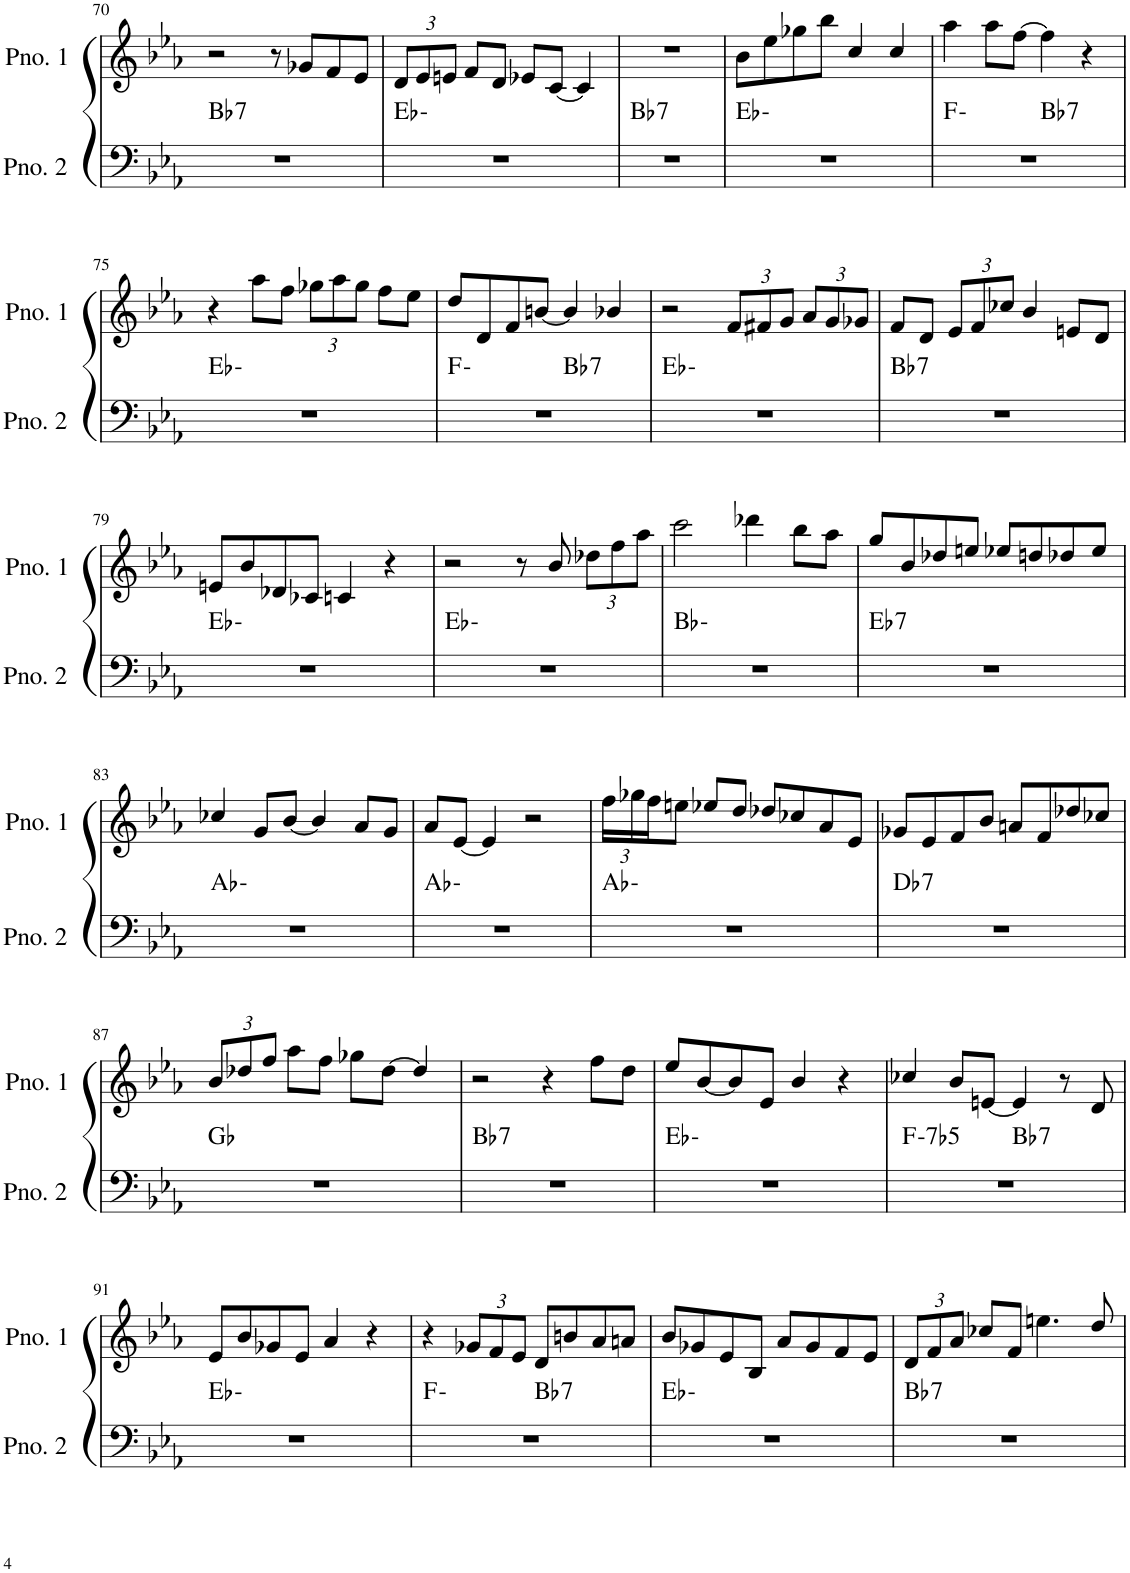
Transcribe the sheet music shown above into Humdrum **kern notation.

**kern	**harte	**kern
*part2	*part2	*part1
*staff2	*	*staff1
*I"ピアノ 2	*	*I"ピアノ 1
!!LO:PB:g=z
*clefF4	*	*clefG2
*k[b-e-a-]	*	*k[b-e-a-]
*M4/4	*	*M4/4
=70	=70	=70
!	!LO:H:kt=7	!
1r	Bb:7	2r
.	.	8r
.	.	8g-X/L
.	.	8f/
.	.	8e-/J
=71	=71	=71
*	*	*Xbrackettup
1r	Eb:min	12d/L
.	.	12e-/
.	.	12en/J
.	.	8f/L
.	.	8d/J
.	.	8e-X/L
.	.	[8c/J
.	.	4c/]
=72	=72	=72
!	!LO:H:kt=7	!
1r	Bb:7	1r
=73	=73	=73
1r	Eb:min	8b-\L
.	.	8ee-\
.	.	8gg-X\
.	.	8bb-\J
.	.	4cc/
.	.	4cc/
=74	=74	=74
*^	*	*
1r	2ryy	F:min	4aa-\
.	.	.	8aa-\L
.	.	.	[8ff\J
!	!	!LO:H:kt=7	!
.	2ryy	Bb:7	4ff\]
.	.	.	4r
*v	*v	*	*
!!LO:LB:g=z
=75	=75	=75
1r	Eb:min	4r
.	.	8aa-\L
.	.	8ff\J
.	.	12gg-X\L
.	.	12aa-\
.	.	12gg-\J
.	.	8ff\L
.	.	8ee-\J
=76	=76	=76
*^	*	*
1r	2ryy	F:min	8dd/L
.	.	.	8d/
.	.	.	8f/
.	.	.	[8bn/J
!	!	!LO:H:kt=7	!
.	2ryy	Bb:7	4b/]
.	.	.	4b-X/
*v	*v	*	*
=77	=77	=77
1r	Eb:min	2r
.	.	12f/L
.	.	12f#X/
.	.	12g/J
.	.	12a-/L
.	.	12g/
.	.	12g-X/J
=78	=78	=78
!	!LO:H:kt=7	!
1r	Bb:7	8f/L
.	.	8d/J
.	.	12e-/L
.	.	12f/
.	.	12cc-X/J
.	.	4b-/
.	.	8en/L
.	.	8d/J
!!LO:LB:g=z
=79	=79	=79
1r	Eb:min	8en/L
.	.	8b-/
.	.	8d-X/
.	.	8c-X/J
.	.	4cn/
.	.	4r
=80	=80	=80
1r	Eb:min	2r
.	.	8r
.	.	8b-/
.	.	12dd-X\L
.	.	12ff\
.	.	12aa-\J
=81	=81	=81
1r	Bb:min	2ccc\
.	.	4ddd-X\
.	.	8bb-\L
.	.	8aa-\J
=82	=82	=82
!	!LO:H:kt=7	!
1r	Eb:7	8gg/L
.	.	8b-/
.	.	8dd-X/
.	.	8een/J
.	.	8ee-X/L
.	.	8ddn/
.	.	8dd-X/
.	.	8ee-/J
!!LO:LB:g=z
=83	=83	=83
1r	Ab:min	4cc-X/
.	.	8g/L
.	.	[8b-/J
.	.	4b-/]
.	.	8a-/L
.	.	8g/J
=84	=84	=84
1r	Ab:min	8a-/L
.	.	[8e-/J
.	.	4e-/]
.	.	2r
=85	=85	=85
1r	Ab:min	24ff\LL
.	.	24gg-X\
.	.	24ff\J
.	.	8een\J
.	.	8ee-X/L
.	.	8dd/J
.	.	8dd-X/L
.	.	8cc-X/
.	.	8a-/
.	.	8e-/J
=86	=86	=86
!	!LO:H:kt=7	!
1r	Db:7	8g-X/L
.	.	8e-/
.	.	8f/
.	.	8b-/J
.	.	8an/L
.	.	8f/
.	.	8dd-X/
.	.	8cc-X/J
!!LO:LB:g=z
=87	=87	=87
1r	Gb:maj	12b-/L
.	.	12dd-X/
.	.	12ff/J
.	.	8aa-\L
.	.	8ff\J
.	.	8gg-X\L
.	.	[8dd-\J
.	.	4dd-/]
=88	=88	=88
!	!LO:H:kt=7	!
1r	Bb:7	2r
.	.	4r
.	.	8ff\L
.	.	8dd\J
=89	=89	=89
1r	Eb:min	8ee-/L
.	.	[8b-/
.	.	8b-/]
.	.	8e-/J
.	.	4b-/
.	.	4r
=90	=90	=90
!	!LO:H:kt=-7b5	!
*^	*	*
1r	2ryy	F:hdim7	4cc-X/
.	.	.	8b-/L
.	.	.	[8en/J
!	!	!LO:H:kt=7	!
.	2ryy	Bb:7	4e/]
.	.	.	8r
.	.	.	8d/
*v	*v	*	*
!!LO:LB:g=z
=91	=91	=91
1r	Eb:min	8e-/L
.	.	8b-/
.	.	8g-X/
.	.	8e-/J
.	.	4a-/
.	.	4r
=92	=92	=92
*^	*	*
1r	2ryy	F:min	4r
.	.	.	12g-X/L
.	.	.	12f/
.	.	.	12e-/J
!	!	!LO:H:kt=7	!
.	2ryy	Bb:7	8d/L
.	.	.	8bn/
.	.	.	8a-/
.	.	.	8an/J
*v	*v	*	*
=93	=93	=93
1r	Eb:min	8b-/L
.	.	8g-X/
.	.	8e-/
.	.	8B-/J
.	.	8a-/L
.	.	8g-/
.	.	8f/
.	.	8e-/J
=94	=94	=94
!	!LO:H:kt=7	!
1r	Bb:7	12d/L
.	.	12f/
.	.	12a-/J
.	.	8cc-X/L
.	.	8f/J
.	.	4.een\
.	.	8dd/
=	=	=
*-	*-	*-
